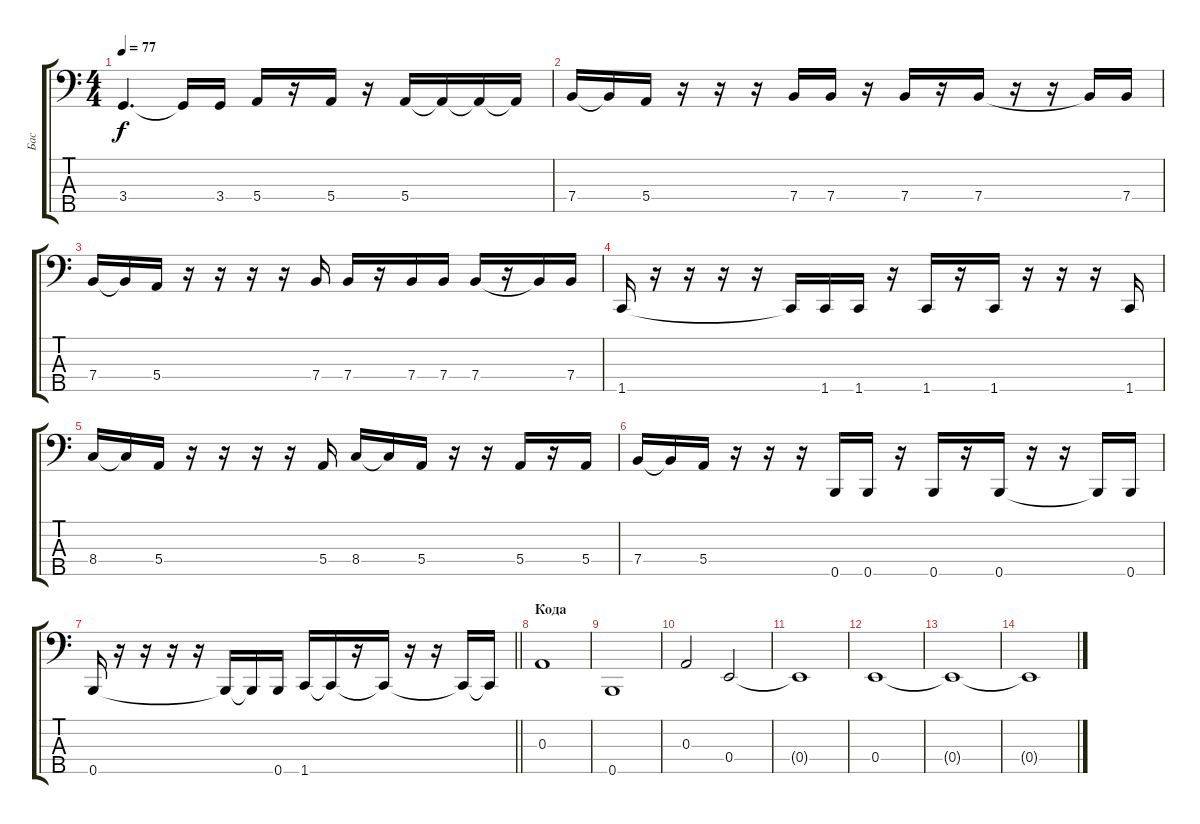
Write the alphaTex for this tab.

\track ("Бас" "Бас") {instrument electricbassfinger}
\staff {score tabs}
\tuning (G2 D2 A1 E1 B0) {hide}
\ts (4 4)
\tempo 77
\clef f4
\ks c
3.4.4{d dy f} 3.4{t}.16 3.4.16 5.4.16 r.16 5.4.16 r.16 5.4.16 5.4{t}.16 5.4{t}.16 5.4{t}.16 |
7.4.16 7.4{t}.16 5.4.16 r.16 r.16 r.16 7.4.16 7.4.16 r.16 7.4.16 r.16 7.4.16 r.16 r.16 7.4{t}.16 7.4.16 |
7.4.16 7.4{t}.16 5.4.16 r.16 r.16 r.16 r.16 7.4.16 7.4.16 r.16 7.4.16 7.4.16 7.4.16 r.16 7.4{t}.16 7.4.16 |
1.5.16 r.16 r.16 r.16 r.16 1.5{t}.16 1.5.16 1.5.16 r.16 1.5.16 r.16 1.5.16 r.16 r.16 r.16 1.5.16 |
8.4.16 8.4{t}.16 5.4.16 r.16 r.16 r.16 r.16 5.4.16 8.4.16 8.4{t}.16 5.4.16 r.16 r.16 5.4.16 r.16 5.4.16 |
7.4.16 7.4{t}.16 5.4.16 r.16 r.16 r.16 0.5.16 0.5.16 r.16 0.5.16 r.16 0.5.16 r.16 r.16 0.5{t}.16 0.5.16 |
\barLineRight lightlight
0.5.16 r.16 r.16 r.16 r.16 0.5{t}.16 0.5{t}.16 0.5.16 1.5.16 1.5{t}.16 r.16 1.5{t}.16 r.16 r.16 1.5{t}.16 1.5{t}.16 |
\section ("" "Кода")
0.3.1 |
0.5.1 |
0.3.2 0.4.2 |
0.4{t}.1 |
0.4.1 |
0.4{t}.1{volume 0} |
0.4{t}.1
